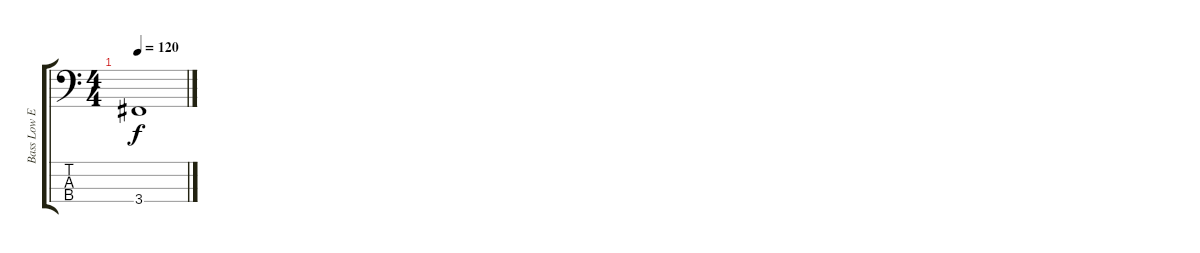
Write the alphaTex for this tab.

\track ("Bass Low End" "Bass Low E") {instrument electricbassfinger}
\staff {score tabs}
\tuning (Gb2 Db2 Ab1 Eb1) {hide}
\ts (4 4)
\tempo 120
\clef f4
\ks c
3.4.1{dy f}
